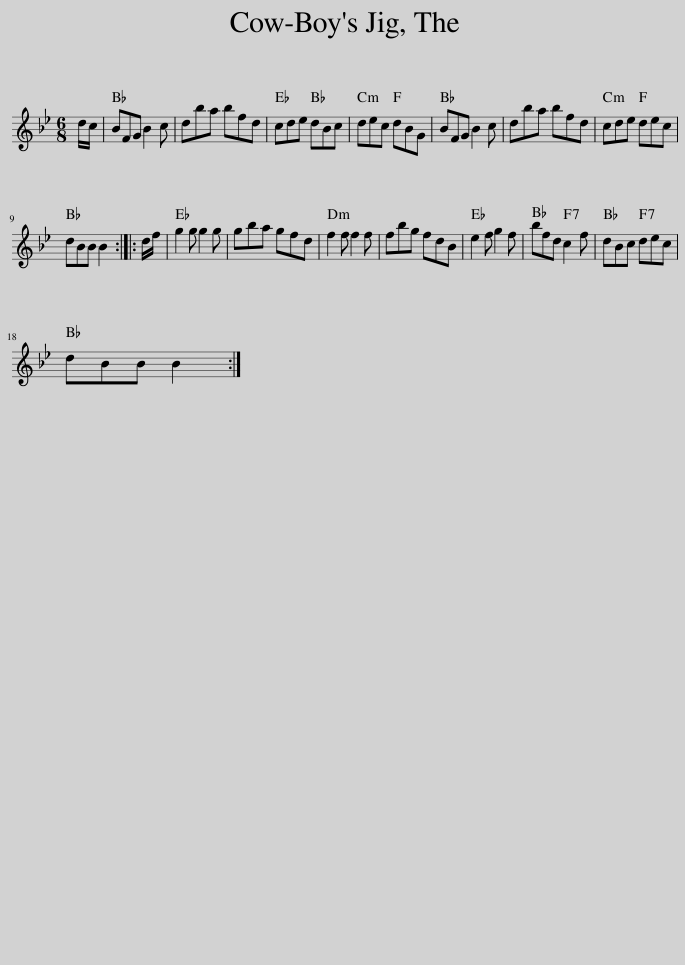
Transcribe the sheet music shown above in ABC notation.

X:1
L:1/8
M:6/8
I:linebreak $
K:Bb
V:1 treble
V:1
 d/c/ | BFG B2 c | dba bfd | cde dBc | dec dBG | %5
 BFG B2 c | dba bfd | cde dec |$ dBB B2 :: d/f/ | %10
 g2 g g2 g | gba gfd | f2 f f2 f | fbg fdB | e2 f g2 f | %15
 bfd c2 f | dBc dec |$ dBB B2 :| %18
